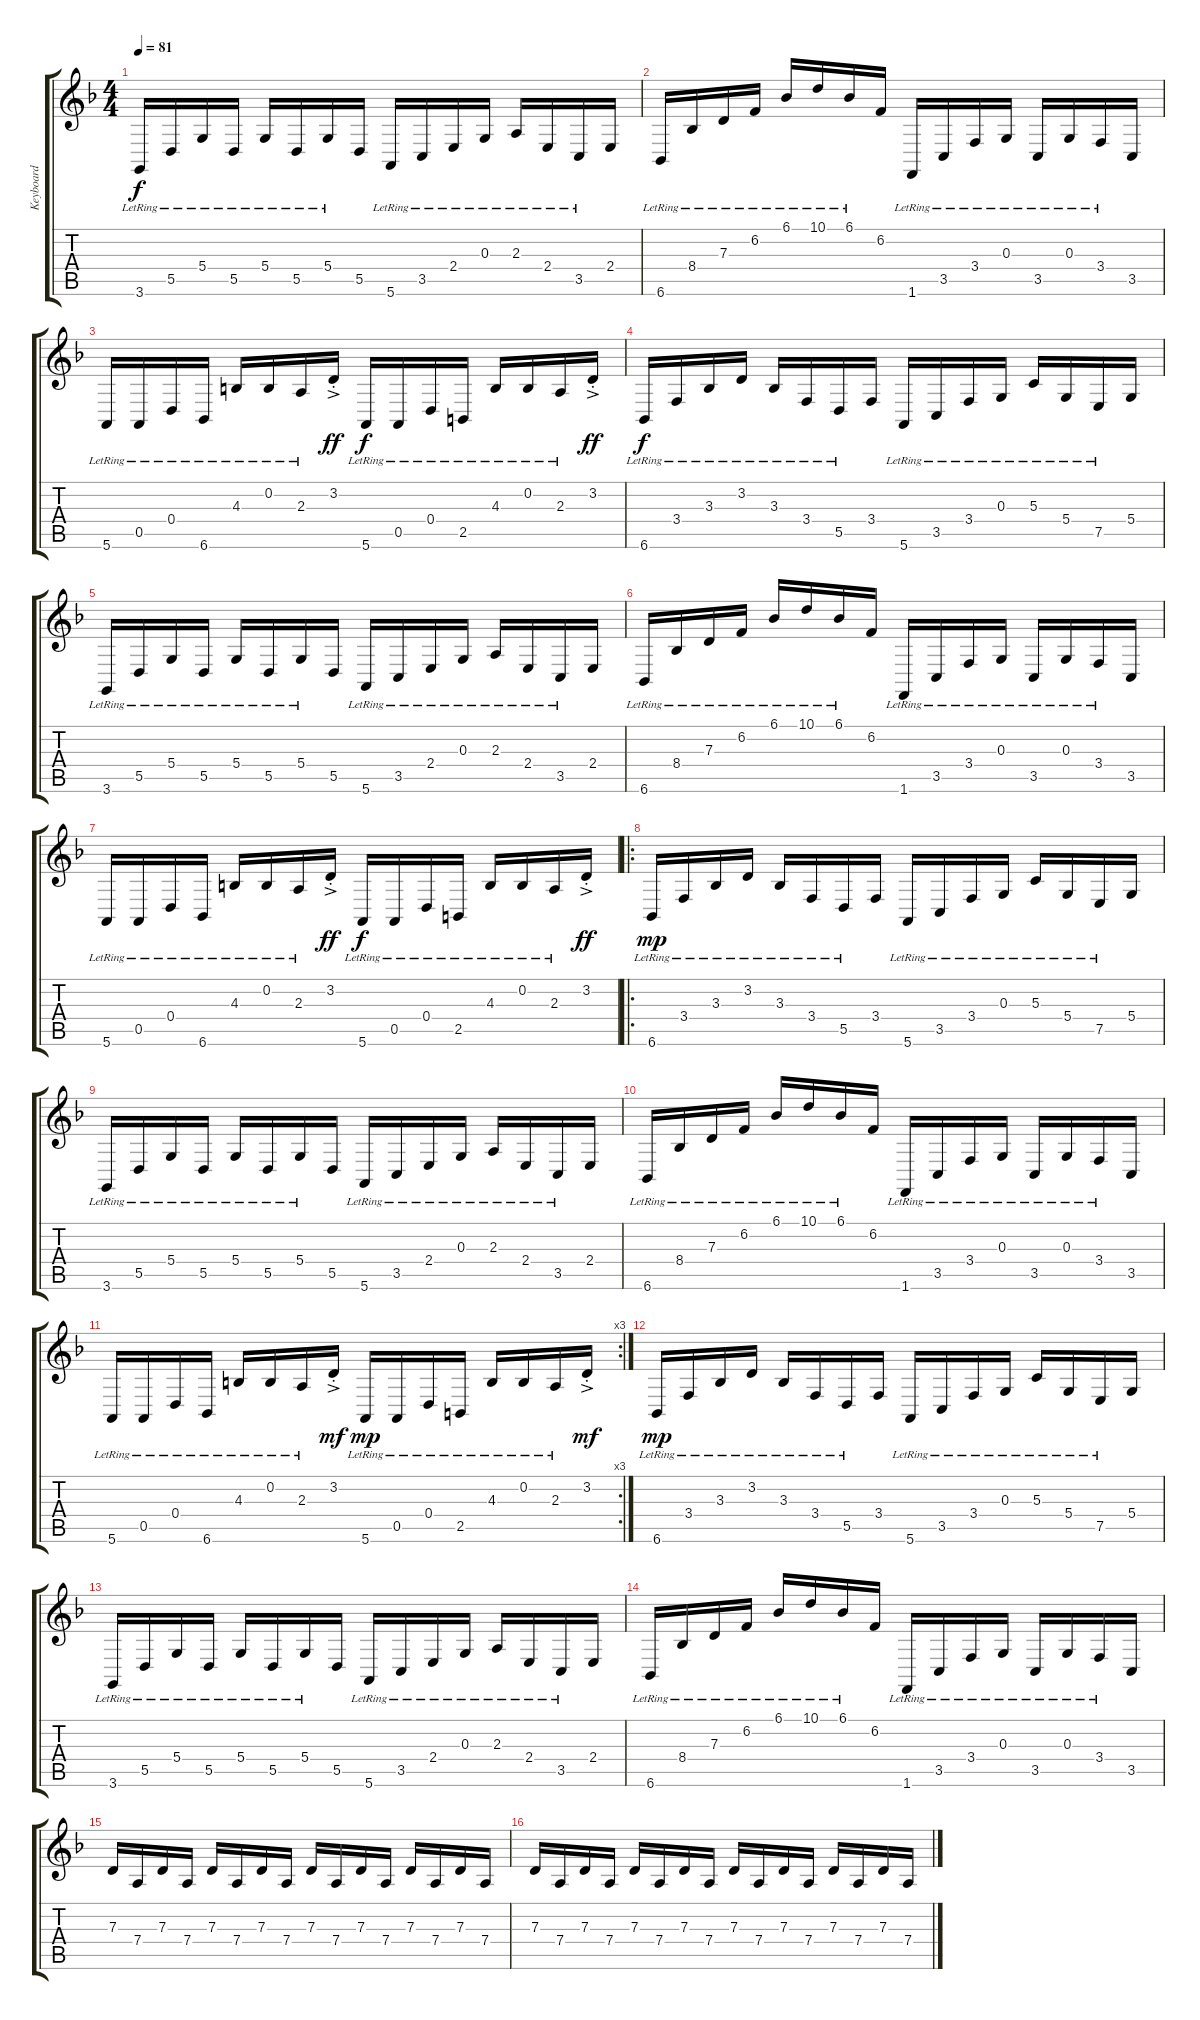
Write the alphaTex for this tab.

\track ("Keyboard" "Keyboard") {instrument pizzicatostrings}
\staff {score tabs}
\tuning (E4 B3 G3 D3 A2 E2) {hide}
\ts (4 4)
\tempo 81
\clef g2
\ks f
3.6{lr}.16{dy f} 5.5{lr}.16 5.4{lr}.16 5.5{lr}.16 5.4{lr}.16 5.5{lr}.16 5.4{lr}.16 5.5.16 5.6{lr}.16 3.5{lr}.16 2.4{lr}.16 0.3{lr}.16 2.3{lr}.16 2.4{lr}.16 3.5{lr}.16 2.4.16 |
6.6{lr}.16 8.4{lr}.16 7.3{lr}.16 6.2{lr}.16 6.1{lr}.16 10.1{lr}.16 6.1{lr}.16 6.2.16 1.6{lr}.16 3.5{lr}.16 3.4{lr}.16 0.3{lr}.16 3.5{lr}.16 0.3{lr}.16 3.4{lr}.16 3.5.16 |
5.6{lr}.16 0.5{lr}.16 0.4{lr}.16 6.6{lr}.16 4.3{lr}.16 0.2{lr}.16 2.3{lr}.16 3.2{ac st}.16{dy ff} 5.6{lr}.16{dy f} 0.5{lr}.16 0.4{lr}.16 2.5{lr}.16 4.3{lr}.16 0.2{lr}.16 2.3{lr}.16 3.2{ac st}.16{dy ff} |
6.6{lr}.16{dy f} 3.4{lr}.16 3.3{lr}.16 3.2{lr}.16 3.3{lr}.16 3.4{lr}.16 5.5{lr}.16 3.4.16 5.6{lr}.16 3.5{lr}.16 3.4{lr}.16 0.3{lr}.16 5.3{lr}.16 5.4{lr}.16 7.5{lr}.16 5.4.16 |
3.6{lr}.16 5.5{lr}.16 5.4{lr}.16 5.5{lr}.16 5.4{lr}.16 5.5{lr}.16 5.4{lr}.16 5.5.16 5.6{lr}.16 3.5{lr}.16 2.4{lr}.16 0.3{lr}.16 2.3{lr}.16 2.4{lr}.16 3.5{lr}.16 2.4.16 |
6.6{lr}.16 8.4{lr}.16 7.3{lr}.16 6.2{lr}.16 6.1{lr}.16 10.1{lr}.16 6.1{lr}.16 6.2.16 1.6{lr}.16 3.5{lr}.16 3.4{lr}.16 0.3{lr}.16 3.5{lr}.16 0.3{lr}.16 3.4{lr}.16 3.5.16 |
5.6{lr}.16 0.5{lr}.16 0.4{lr}.16 6.6{lr}.16 4.3{lr}.16 0.2{lr}.16 2.3{lr}.16 3.2{ac st}.16{dy ff} 5.6{lr}.16{dy f} 0.5{lr}.16 0.4{lr}.16 2.5{lr}.16 4.3{lr}.16 0.2{lr}.16 2.3{lr}.16 3.2{ac st}.16{dy ff} |
\ro
6.6{lr}.16{dy mp} 3.4{lr}.16 3.3{lr}.16 3.2{lr}.16 3.3{lr}.16 3.4{lr}.16 5.5{lr}.16 3.4.16 5.6{lr}.16 3.5{lr}.16 3.4{lr}.16 0.3{lr}.16 5.3{lr}.16 5.4{lr}.16 7.5{lr}.16 5.4.16 |
3.6{lr}.16 5.5{lr}.16 5.4{lr}.16 5.5{lr}.16 5.4{lr}.16 5.5{lr}.16 5.4{lr}.16 5.5.16 5.6{lr}.16 3.5{lr}.16 2.4{lr}.16 0.3{lr}.16 2.3{lr}.16 2.4{lr}.16 3.5{lr}.16 2.4.16 |
6.6{lr}.16 8.4{lr}.16 7.3{lr}.16 6.2{lr}.16 6.1{lr}.16 10.1{lr}.16 6.1{lr}.16 6.2.16 1.6{lr}.16 3.5{lr}.16 3.4{lr}.16 0.3{lr}.16 3.5{lr}.16 0.3{lr}.16 3.4{lr}.16 3.5.16 |
\rc 3
5.6{lr}.16 0.5{lr}.16 0.4{lr}.16 6.6{lr}.16 4.3{lr}.16 0.2{lr}.16 2.3{lr}.16 3.2{ac st}.16{dy mf} 5.6{lr}.16{dy mp} 0.5{lr}.16 0.4{lr}.16 2.5{lr}.16 4.3{lr}.16 0.2{lr}.16 2.3{lr}.16 3.2{ac st}.16{dy mf} |
6.6{lr}.16{dy mp} 3.4{lr}.16 3.3{lr}.16 3.2{lr}.16 3.3{lr}.16 3.4{lr}.16 5.5{lr}.16 3.4.16 5.6{lr}.16 3.5{lr}.16 3.4{lr}.16 0.3{lr}.16 5.3{lr}.16 5.4{lr}.16 7.5{lr}.16 5.4.16 |
3.6{lr}.16 5.5{lr}.16 5.4{lr}.16 5.5{lr}.16 5.4{lr}.16 5.5{lr}.16 5.4{lr}.16 5.5.16 5.6{lr}.16 3.5{lr}.16 2.4{lr}.16 0.3{lr}.16 2.3{lr}.16 2.4{lr}.16 3.5{lr}.16 2.4.16 |
6.6{lr}.16 8.4{lr}.16 7.3{lr}.16 6.2{lr}.16 6.1{lr}.16 10.1{lr}.16 6.1{lr}.16 6.2.16 1.6{lr}.16 3.5{lr}.16 3.4{lr}.16 0.3{lr}.16 3.5{lr}.16 0.3{lr}.16 3.4{lr}.16 3.5.16 |
7.3.16 7.4.16 7.3.16 7.4.16 7.3.16 7.4.16 7.3.16 7.4.16 7.3.16 7.4.16 7.3.16 7.4.16 7.3.16 7.4.16 7.3.16 7.4.16 |
7.3.16 7.4.16 7.3.16 7.4.16 7.3.16 7.4.16 7.3.16 7.4.16 7.3.16 7.4.16 7.3.16 7.4.16 7.3.16 7.4.16 7.3.16 7.4.16
